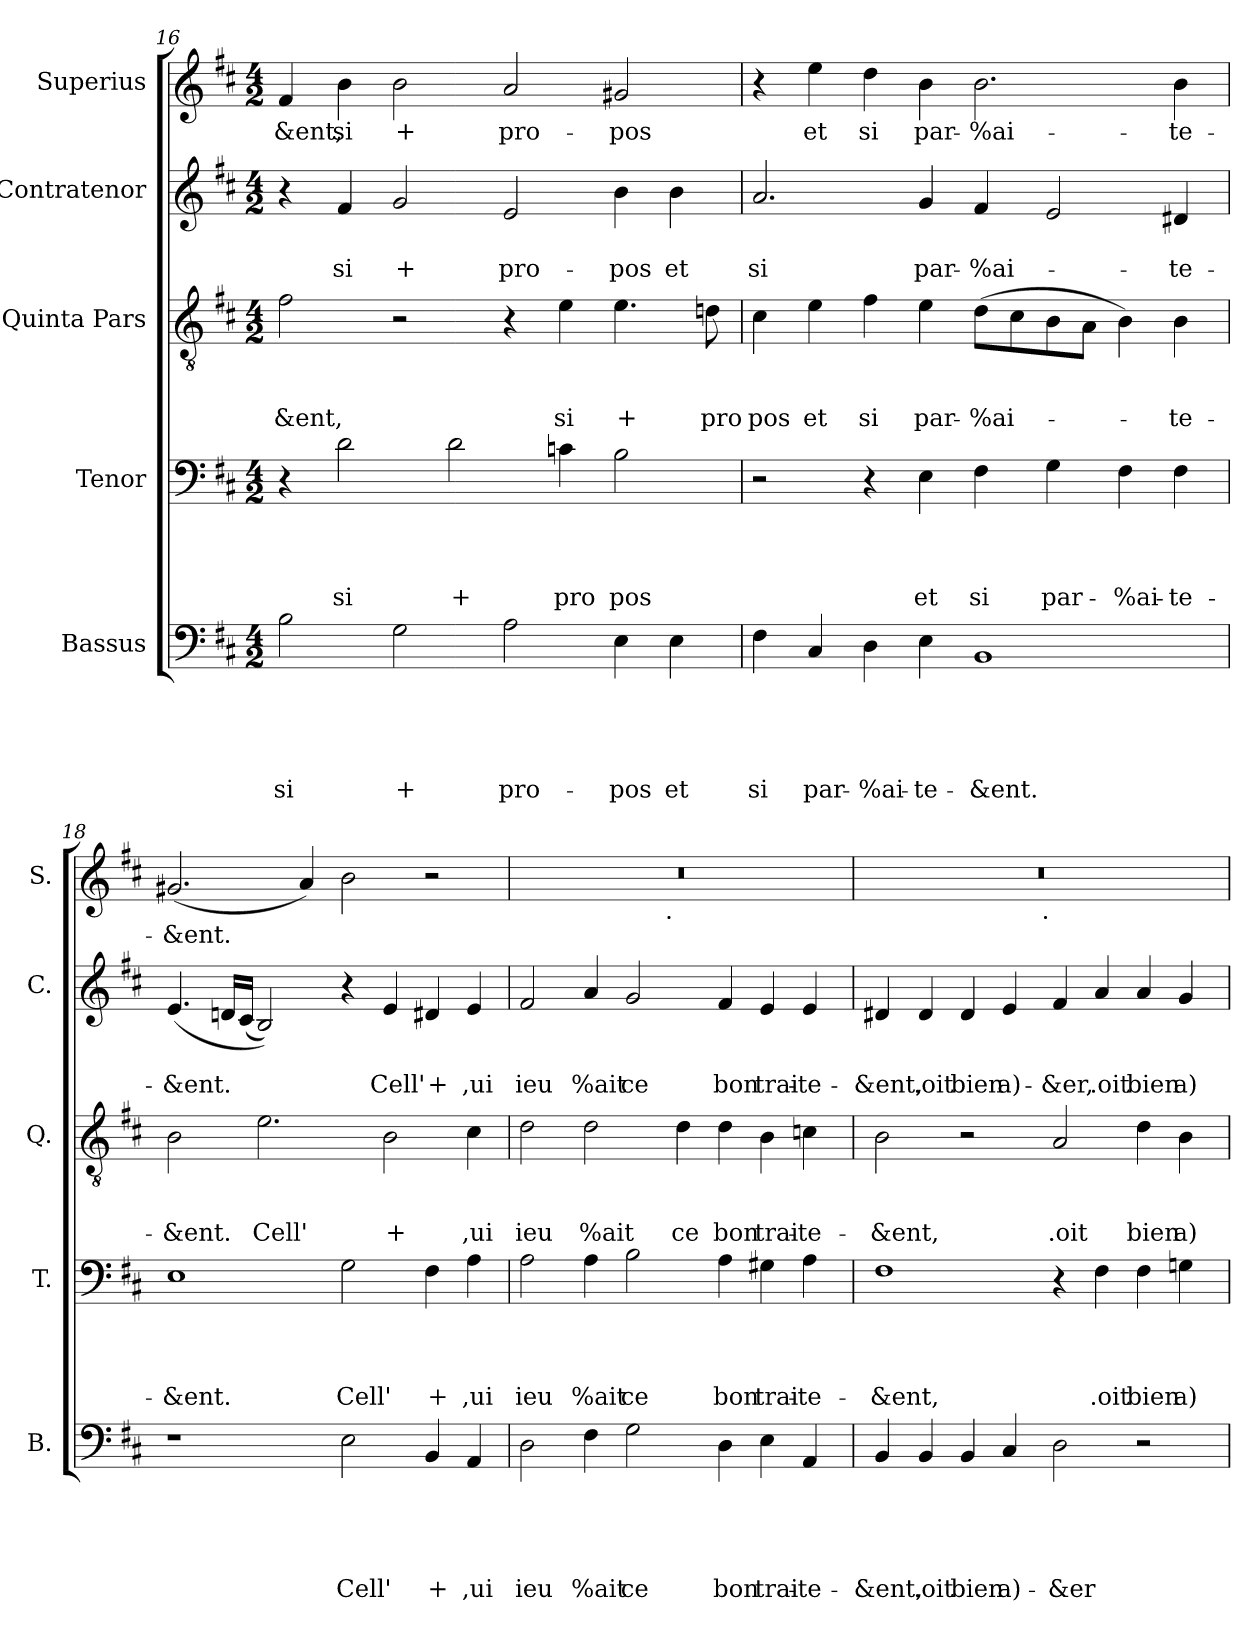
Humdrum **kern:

**kern	**text	**text	**text	**text	**text	**kern	**text	**text	**text	**text	**kern	**text	**text	**text	**kern	**text	**text	**kern	**text
*part5	*part5	*part5	*part5	*part5	*part5	*part4	*part4	*part4	*part4	*part4	*part3	*part3	*part3	*part3	*part2	*part2	*part2	*part1	*part1
*staff5	*staff5	*staff5	*staff5	*staff5	*staff5	*staff4	*staff4	*staff4	*staff4	*staff4	*staff3	*staff3	*staff3	*staff3	*staff2	*staff2	*staff2	*staff1	*staff1
*I"Bassus	*	*	*	*	*	*I"Tenor	*	*	*	*	*I"Quinta Pars	*	*	*	*I"Contratenor	*	*	*I"Superius	*
*I'B.	*	*	*	*	*	*I'T.	*	*	*	*	*I'Q.	*	*	*	*I'C.	*	*	*I'S.	*
*clefF4	*	*	*	*	*	*clefF4	*	*	*	*	*clefGv2	*	*	*	*clefG2	*	*	*clefG2	*
*k[f#c#]	*	*	*	*	*	*k[f#c#]	*	*	*	*	*k[f#c#]	*	*	*	*k[f#c#]	*	*	*k[f#c#]	*
*D:	*	*	*	*	*	*D:	*	*	*	*	*D:	*	*	*	*D:	*	*	*D:	*
*M4/2	*	*	*	*	*	*M4/2	*	*	*	*	*M4/2	*	*	*	*M4/2	*	*	*M4/2	*
=16	=16	=16	=16	=16	=16	=16	=16	=16	=16	=16	=16	=16	=16	=16	=16	=16	=16	=16	=16
!	!	!	!	!	!LO:LY:b	!	!	!	!	!	!	!	!	!LO:LY:b	!	!	!	!	!LO:LY:b
2B\	.	.	.	.	si	4r	.	.	.	.	2f#\	.	.	-&ent,	4r	.	.	4f#/	-&ent,
!	!	!	!	!	!	!	!	!	!	!LO:LY:b	!	!	!	!	!	!	!LO:LY:b	!	!LO:LY:b
.	.	.	.	.	.	2d\	.	.	.	si	.	.	.	.	4f#/	.	si	4b\	si
!	!	!	!	!	!LO:LY:b	!	!	!	!	!	!	!	!	!	!	!	!LO:LY:b	!	!LO:LY:b
2G\	.	.	.	.	+	.	.	.	.	.	2r	.	.	.	2g/	.	+	2b\	+
!	!	!	!	!	!	!	!	!	!	!LO:LY:b	!	!	!	!	!	!	!	!	!
.	.	.	.	.	.	2d\	.	.	.	+	.	.	.	.	.	.	.	.	.
!	!	!	!	!	!LO:LY:b	!	!	!	!	!	!	!	!	!	!	!	!LO:LY:b	!	!LO:LY:b
2A\	.	.	.	.	pro-	.	.	.	.	.	4r	.	.	.	2e/	.	pro-	2a/	pro-
!	!	!	!	!	!	!	!	!	!	!LO:LY:b	!	!	!	!LO:LY:b	!	!	!	!	!
.	.	.	.	.	.	4cn\	.	.	.	pro	4e\	.	.	si	.	.	.	.	.
!	!	!	!	!	!LO:LY:b	!	!	!	!	!LO:LY:b	!	!	!	!LO:LY:b	!	!	!LO:LY:b	!	!LO:LY:b
4E\	.	.	.	.	-pos	2B\	.	.	.	pos	4.e\	.	.	+	4b\	.	-pos	2g#X/	-pos
!	!	!	!	!	!LO:LY:b	!	!	!	!	!	!	!	!	!	!	!	!LO:LY:b	!	!
4E\	.	.	.	.	et	.	.	.	.	.	.	.	.	.	4b\	.	et	.	.
!	!	!	!	!	!	!	!	!	!	!	!	!	!	!LO:LY:b	!	!	!	!	!
.	.	.	.	.	.	.	.	.	.	.	8dn\	.	.	pro	.	.	.	.	.
!!LO:PB:g=z
=17	=17	=17	=17	=17	=17	=17	=17	=17	=17	=17	=17	=17	=17	=17	=17	=17	=17	=17	=17
!	!	!	!	!	!LO:LY:b	!	!	!	!	!	!	!	!	!LO:LY:b	!	!	!LO:LY:b	!	!
4F#\	.	.	.	.	si	2r	.	.	.	.	4c#\	.	.	pos	2.a/	.	si	4r	.
!	!	!	!	!	!LO:LY:b	!	!	!	!	!	!	!	!	!LO:LY:b	!	!	!	!	!LO:LY:b
4C#/	.	.	.	.	par-	.	.	.	.	.	4e\	.	.	et	.	.	.	4ee\	et
!	!	!	!	!	!LO:LY:b	!	!	!	!	!	!	!	!	!LO:LY:b	!	!	!	!	!LO:LY:b
4D\	.	.	.	.	-%ai-	4r	.	.	.	.	4f#\	.	.	si	.	.	.	4dd\	si
!	!	!	!	!	!LO:LY:b:rj	!	!	!	!	!LO:LY:b	!	!	!	!LO:LY:b	!	!	!LO:LY:b	!	!LO:LY:b
4E\	.	.	.	.	-te-	4E\	.	.	.	et	4e\	.	.	par-	4g/	.	par-	4b\	par-
!	!	!	!	!	!LO:LY:b	!	!	!	!	!LO:LY:b	!	!	!	!LO:LY:b	!	!	!LO:LY:b	!	!LO:LY:b
1BB	.	.	.	.	-&ent.	4F#\	.	.	.	si	(>8d\L	.	.	-%ai-	4f#/	.	-%ai-	2.b\	-%ai-
.	.	.	.	.	.	.	.	.	.	.	8c#\	.	.	.	.	.	.	.	.
!	!	!	!	!	!	!	!	!	!	!LO:LY:b	!	!	!	!	!	!	!	!	!
.	.	.	.	.	.	4G\	.	.	.	par-	8B\	.	.	.	2e/	.	.	.	.
.	.	.	.	.	.	.	.	.	.	.	8A\J	.	.	.	.	.	.	.	.
!	!	!	!	!	!	!	!	!	!	!LO:LY:b	!	!	!	!	!	!	!	!	!
.	.	.	.	.	.	4F#\	.	.	.	-%ai-	4B\)	.	.	.	.	.	.	.	.
!	!	!	!	!	!	!	!	!	!	!LO:LY:b	!	!	!	!LO:LY:b	!	!	!LO:LY:b	!	!LO:LY:b
.	.	.	.	.	.	4F#\	.	.	.	-te-	4B\	.	.	-te-	4d#X/	.	-te-	4b\	-te-
=18	=18	=18	=18	=18	=18	=18	=18	=18	=18	=18	=18	=18	=18	=18	=18	=18	=18	=18	=18
!	!	!	!	!	!	!	!	!	!	!LO:LY:b	!	!	!	!LO:LY:b	!	!	!LO:LY:b	!	!LO:LY:b
1r	.	.	.	.	.	1E	.	.	.	-&ent.	2B\	.	.	-&ent.	(<4.e/	.	-&ent.	(2.g#X/	-&ent.
.	.	.	.	.	.	.	.	.	.	.	.	.	.	.	16dn/LL	.	.	.	.
.	.	.	.	.	.	.	.	.	.	.	.	.	.	.	(<16c#/JJ	.	.	.	.
!	!	!	!	!	!	!	!	!	!	!	!	!	!	!LO:LY:b	!	!	!	!	!
.	.	.	.	.	.	.	.	.	.	.	2.e\	.	.	Cell'	2B/))	.	.	.	.
.	.	.	.	.	.	.	.	.	.	.	.	.	.	.	.	.	.	4a/)	.
!	!	!	!	!	!LO:LY:b	!	!	!	!	!LO:LY:b	!	!	!	!	!	!	!	!	!
2E\	.	.	.	.	Cell'	2G\	.	.	.	Cell'	.	.	.	.	4r	.	.	2b\	.
!	!	!	!	!	!	!	!	!	!	!	!	!	!	!LO:LY:b	!	!	!LO:LY:b	!	!
.	.	.	.	.	.	.	.	.	.	.	2B\	.	.	+	4e/	.	Cell'	.	.
!	!	!	!	!	!LO:LY:b	!	!	!	!	!LO:LY:b	!	!	!	!	!	!	!LO:LY:b	!	!
4BB/	.	.	.	.	+	4F#\	.	.	.	+	.	.	.	.	4d#X/	.	+	2r	.
!	!	!	!	!	!LO:LY:b	!	!	!	!	!LO:LY:b	!	!	!	!LO:LY:b	!	!	!LO:LY:b	!	!
4AA/	.	.	.	.	,ui	4A\	.	.	.	,ui	4c#\	.	.	,ui	4e/	.	,ui	.	.
=19	=19	=19	=19	=19	=19	=19	=19	=19	=19	=19	=19	=19	=19	=19	=19	=19	=19	=19	=19
!	!	!	!	!	!LO:LY:b	!	!	!	!	!LO:LY:b	!	!	!	!LO:LY:b	!	!	!LO:LY:b	!	!
*	*	*	*	*	*	*	*	*	*	*	*	*	*	*	*	*	*	*^	*
2D\	.	.	.	.	ieu	2A\	.	.	.	ieu	2d\	.	.	ieu	2f#/	.	ieu	0r	2ryy	.
!	!	!	!	!	!LO:LY:b	!	!	!	!	!LO:LY:b	!	!	!	!LO:LY:b	!	!	!LO:LY:b	!	!	!
4F#\	.	.	.	.	%ait	4A\	.	.	.	%ait	2d\	.	.	%ait	4a/	.	%ait	.	4...ryy	.
!	!	!	!	!	!LO:LY:b	!	!	!	!	!LO:LY:b	!	!	!	!	!	!	!LO:LY:b	!	!	!
2G\	.	.	.	.	ce	2B\	.	.	.	ce	.	.	.	.	2g/	.	ce	.	.	.
!	!	!	!	!	!	!	!	!	!	!	!	!	!	!	!	!	!	!	!LO:TX:b:t=.	!
.	.	.	.	.	.	.	.	.	.	.	.	.	.	.	.	.	.	.	1ryy	.
!	!	!	!	!	!	!	!	!	!	!	!	!	!	!LO:LY:b	!	!	!	!	!	!
.	.	.	.	.	.	.	.	.	.	.	4d\	.	.	ce	.	.	.	.	.	.
!	!	!	!	!	!LO:LY:b	!	!	!	!	!LO:LY:b	!	!	!	!LO:LY:b	!	!	!LO:LY:b	!	!	!
4D\	.	.	.	.	bon	4A\	.	.	.	bon	4d\	.	.	bon	4f#/	.	bon	.	.	.
!	!	!	!	!	!LO:LY:b	!	!	!	!	!LO:LY:b	!	!	!	!LO:LY:b	!	!	!LO:LY:b	!	!	!
4E\	.	.	.	.	trai-	4G#X\	.	.	.	trai-	4B\	.	.	trai-	4e/	.	trai-	.	.	.
!	!	!	!	!	!LO:LY:b	!	!	!	!	!LO:LY:b	!	!	!	!LO:LY:b	!	!	!LO:LY:b	!	!	!
4AA/	.	.	.	.	-te-	4A\	.	.	.	-te-	4cn\	.	.	-te-	4e/	.	-te-	.	.	.
.	.	.	.	.	.	.	.	.	.	.	.	.	.	.	.	.	.	.	32ryy	.
=20	=20	=20	=20	=20	=20	=20	=20	=20	=20	=20	=20	=20	=20	=20	=20	=20	=20	=20	=20	=20
!	!	!	!	!	!LO:LY:b	!	!	!	!	!LO:LY:b	!	!	!	!LO:LY:b	!	!	!LO:LY:b	!	!	!
4BB/	.	.	.	.	-&ent,	1F#	.	.	.	-&ent,	2B\	.	.	-&ent,	4d#X/	.	-&ent,	0r	2ryy	.
!	!	!	!	!	!LO:LY:b	!	!	!	!	!	!	!	!	!	!	!	!LO:LY:b	!	!	!
4BB/	.	.	.	.	.oit	.	.	.	.	.	.	.	.	.	4d#/	.	.oit	.	.	.
!	!	!	!	!	!LO:LY:b	!	!	!	!	!	!	!	!	!	!	!	!LO:LY:b	!	!	!
4BB/	.	.	.	.	bien	.	.	.	.	.	2r	.	.	.	4d#/	.	bien	.	4...ryy	.
!	!	!	!	!	!LO:LY:b	!	!	!	!	!	!	!	!	!	!	!	!LO:LY:b	!	!	!
4C#/	.	.	.	.	a)-	.	.	.	.	.	.	.	.	.	4e/	.	a)-	.	.	.
!	!	!	!	!	!	!	!	!	!	!	!	!	!	!	!	!	!	!	!LO:TX:b:t=.	!
.	.	.	.	.	.	.	.	.	.	.	.	.	.	.	.	.	.	.	1ryy	.
!	!	!	!	!	!LO:LY:b	!	!	!	!	!	!	!	!	!LO:LY:b	!	!	!LO:LY:b	!	!	!
2D\	.	.	.	.	-&er	4r	.	.	.	.	2A/	.	.	.oit	4f#/	.	-&er,	.	.	.
!	!	!	!	!	!	!	!	!	!	!LO:LY:b	!	!	!	!	!	!	!LO:LY:b	!	!	!
.	.	.	.	.	.	4F#\	.	.	.	.oit	.	.	.	.	4a/	.	.oit	.	.	.
!	!	!	!	!	!	!	!	!	!	!LO:LY:b	!	!	!	!LO:LY:b	!	!	!LO:LY:b	!	!	!
2r	.	.	.	.	.	4F#\	.	.	.	bien	4d\	.	.	bien	4a/	.	bien	.	.	.
!	!	!	!	!	!	!	!	!	!	!LO:LY:b	!	!	!	!LO:LY:b	!	!	!LO:LY:b	!	!	!
.	.	.	.	.	.	4Gn\	.	.	.	a)-	4B\	.	.	a)-	4g/	.	a)-	.	.	.
.	.	.	.	.	.	.	.	.	.	.	.	.	.	.	.	.	.	.	32ryy	.
*	*	*	*	*	*	*	*	*	*	*	*	*	*	*	*	*	*	*v	*v	*
=	=	=	=	=	=	=	=	=	=	=	=	=	=	=	=	=	=	=	=
*-	*-	*-	*-	*-	*-	*-	*-	*-	*-	*-	*-	*-	*-	*-	*-	*-	*-	*-	*-
